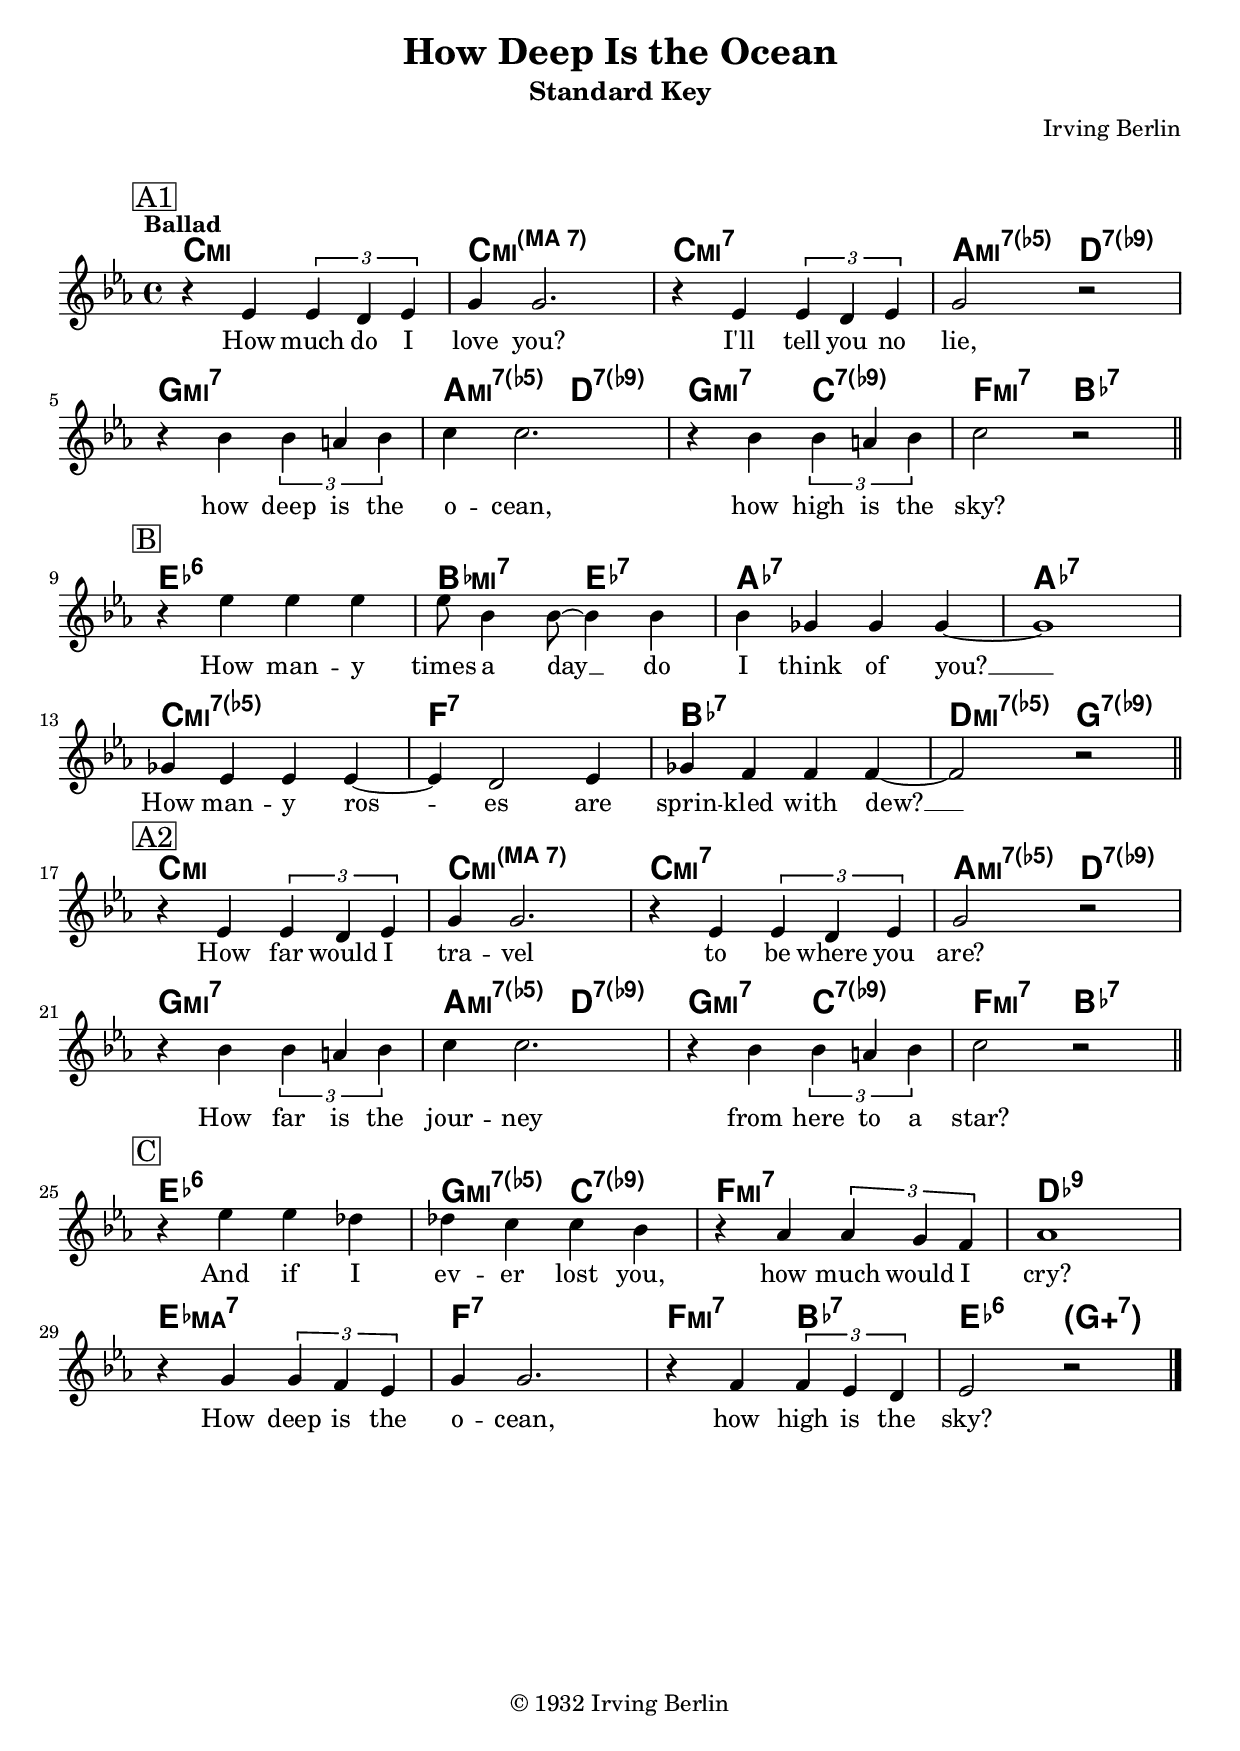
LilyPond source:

\version "2.24.0"

\include "english.ly"

instrument = "Standard Key"
whatKey = ef
whatClef = "treble"

%% -*- Mode: LilyPond -*-

\include "lead-sheets.ily"

\header {
  title = "How Deep Is the Ocean"
  subtitle = \instrument
  composer = "Irving Berlin"
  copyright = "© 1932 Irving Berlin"
}

refrainLyrics = \lyricmode {
  How much do I love you?
  I'll tell you no lie,
  how deep is the o -- cean,
  how high is the sky?

  How man -- y times a day __ do I think of you? __
  How man -- y ros -- es are sprin -- kled with dew? __
  
  How far would I tra -- vel
  to be where you are?
  How far is the jour -- ney from here to a star?
  
  And if I ev -- er lost you,
  how much would I cry?
  How deep is the o -- cean,
  how high is the sky?
}

refrainChords = \chordmode {
  c1:m c1:m7+ c1:m7 a2:m7.5- d2:7.9-
  g1:m7 a2:m7.5- d2:7.9- g2:m7 c2:7.9- f2:m7 bf2:7
  
  ef1:6 bf2:m7 ef2:7 af1:7 af1:7
  c1:m7.5- f1:7 bf1:7 d2:m7.5- g2:7.9-

  c1:m c1:m7+ c1:m7 a2:m7.5- d2:7.9-
  g1:m7 a2:m7.5- d2:7.9- g2:m7 c2:7.9- f2:m7 bf2:7
  
  ef1:6 g2:m7.5- c2:7.9- f1:m7 df1:9
  ef1:maj7 f1:7 f2:m7 bf2:7 ef2:6 \chordInsideParens{ g2:7.5+ }
}

refrainKey = ef

refrainMelody = \relative f' {
  \time 4/4
  \key \refrainKey \major
  \clef \whatClef
  \tempo "Ballad"

  \mark \markup{ \box "A1" }
  
  r4 ef4 \tuplet 3/2 { ef4 d4 ef4 } | g4 g2. |
  r4 ef4 \tuplet 3/2 { ef4 d4 ef4 } | g2 r2 |
  r4 bf4 \tuplet 3/2 { bf4 a4 bf4 } | c4 c2. |
  r4 bf4 \tuplet 3/2 { bf4 a4 bf4 } | c2 r2 |
  
  \bar "||"
  \break

  \mark \markup{ \box "B" }
  
  r4 ef4 ef4 ef4 | ef8 bf4 bf8~ bf4 bf4 |
  bf4 gf4 gf4 gf4~ | gf1 |
  gf4 ef4 ef4 ef4~ | ef4 d2 ef4 |
  gf4 f4 f4 f4~ | f2 r2 |

  \bar "||"
  \break

  \mark \markup{ \box "A2" }
  
  r4 ef4 \tuplet 3/2 { ef4 d4 ef4 } | g4 g2. |
  r4 ef4 \tuplet 3/2 { ef4 d4 ef4 } | g2 r2 |
  r4 bf4 \tuplet 3/2 { bf4 a4 bf4 } | c4 c2. |
  r4 bf4 \tuplet 3/2 { bf4 a4 bf4 } | c2 r2 |
  
  \bar "||"
  \break

  \mark \markup{ \box "C" }
  
  r4 ef4 ef4 df4 | df4 c4 c4 bf4 |
  r4 af4 \tuplet 3/2 { af4 g4 f4  } | af1 |
  r4 g4 \tuplet 3/2 { g4 f4 ef4 } | g4 g2. |
  r4 f4 \tuplet 3/2 { f4 ef4 d4 } | ef2 r2 |

  \bar "|."
}

\include "paper.ily"

\markup {
  % Leave a gap after the header
  \vspace #1
}

\include "refrain.ily"

